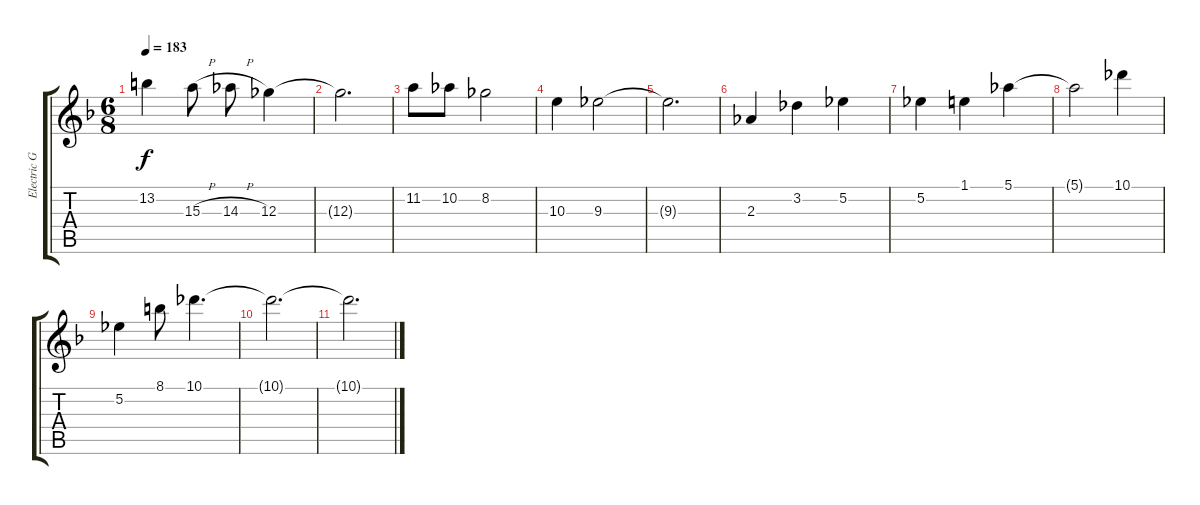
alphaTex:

\track ("Electric Guitar" "Electric G") {instrument acousticguitarsteel}
\staff {score tabs}
\tuning (Eb4 Bb3 Gb3 Db3 Ab2 Eb2) {hide}
\ts (6 8)
\tempo 183
\clef g2
\ks f
13.2{t}.4{dy f} 15.3{h}.8 14.3{h}.8 12.3.4 |
12.3{t}.2{d} |
11.2.8 10.2.8 8.2.2 |
10.3.4 9.3.2 |
9.3{t}.2{d} |
2.3.4 3.2.4 5.2.4 |
5.2.4 1.1.4 5.1.4 |
5.1{t}.2 10.1.4 |
5.2.4 8.1.8 10.1.4{d} |
10.1{t}.2{d} |
10.1{t}.2{d}
